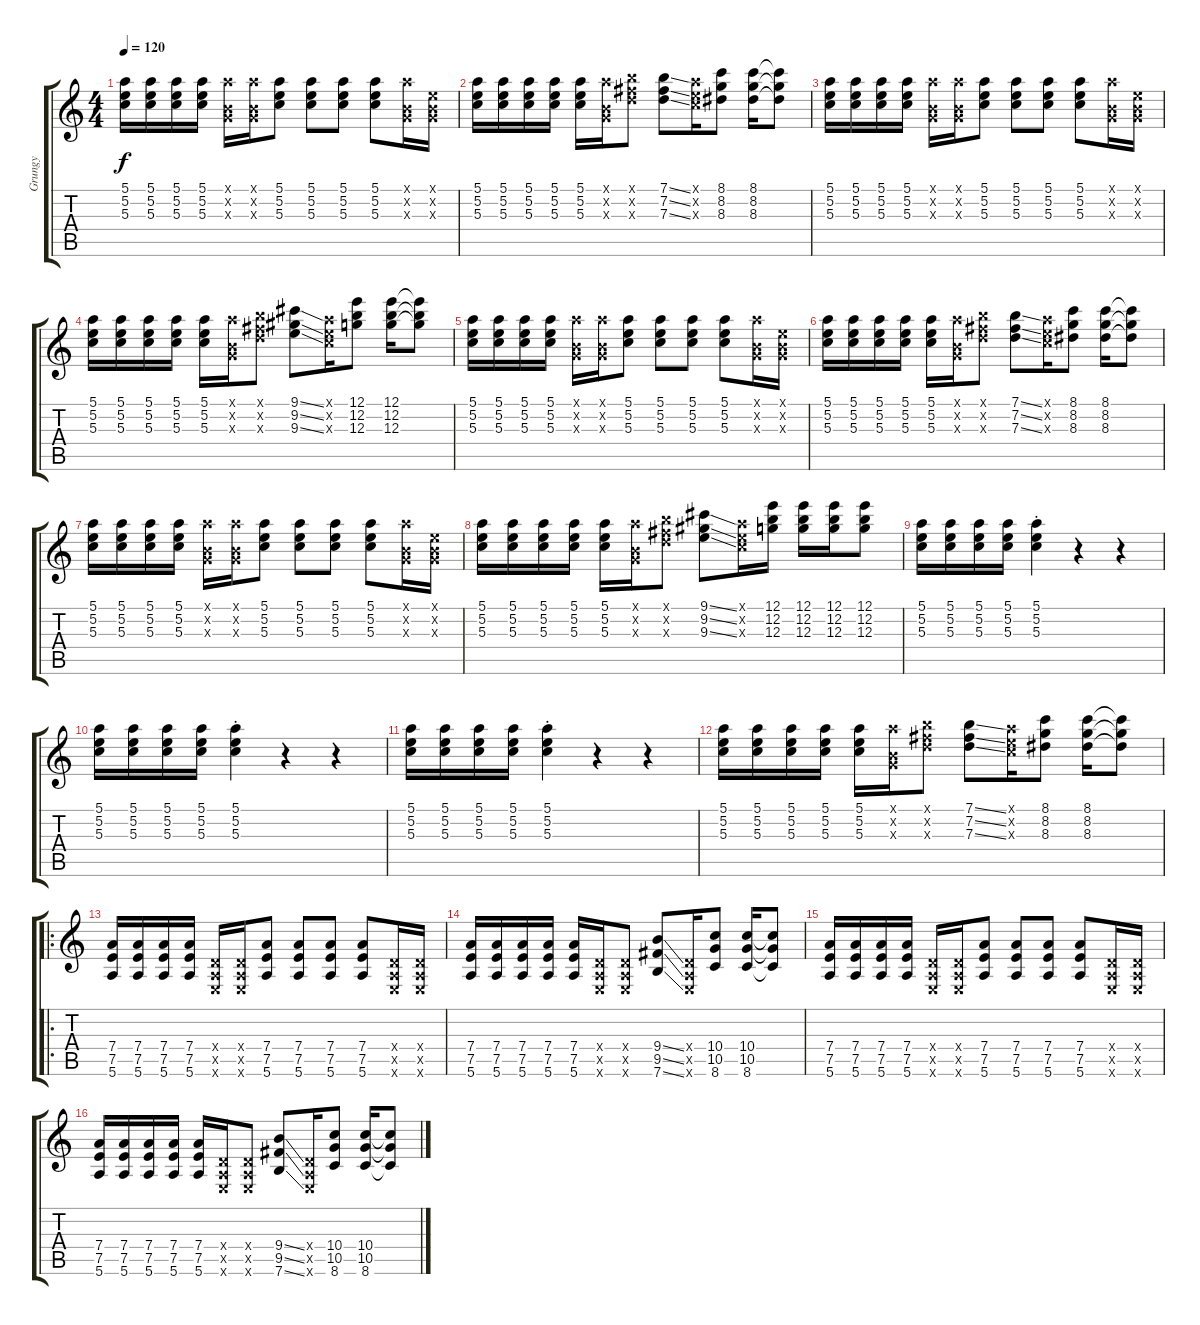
\track ("Grungy" "Grungy") {instrument overdrivenguitar}
\staff {score tabs}
\tuning (E4 B3 G3 D3 A2 E2) {hide}
\ts (4 4)
\tempo 120
\clef g2
\ks c
(5.1 5.2 5.3).16{dy f} (5.1 5.2 5.3).16 (5.1 5.2 5.3).16 (5.1 5.2 5.3).16 (5.1{x} 0.2{x} 0.3{x}).16 (5.1{x} 0.2{x} 0.3{x}).16 (5.1 5.2 5.3).8 (5.1 5.2 5.3).8 (5.1 5.2 5.3).8 (5.1 5.2 5.3).8 (5.1{x} 0.2{x} 0.3{x}).16 (0.1{x} 0.2{x} 0.3{x}).16 |
(5.1 5.2 5.3).16 (5.1 5.2 5.3).16 (5.1 5.2 5.3).16 (5.1 5.2 5.3).16 (5.1 5.2 5.3).16 (5.1{x} 0.2{x} 0.3{x}).16 (7.1{x} 7.2{x} 7.3{x}).8 (7.1{ss} 7.2{ss} 7.3{ss}).8 (5.1{x} 5.2{x} 5.3{x}).16 (8.1 8.2 8.3).8 (8.1 8.2 8.3).16 (8.1{t} 8.2{t} 8.3{t}).8 |
(5.1 5.2 5.3).16 (5.1 5.2 5.3).16 (5.1 5.2 5.3).16 (5.1 5.2 5.3).16 (5.1{x} 0.2{x} 0.3{x}).16 (5.1{x} 0.2{x} 0.3{x}).16 (5.1 5.2 5.3).8 (5.1 5.2 5.3).8 (5.1 5.2 5.3).8 (5.1 5.2 5.3).8 (5.1{x} 0.2{x} 0.3{x}).16 (0.1{x} 0.2{x} 0.3{x}).16 |
(5.1 5.2 5.3).16 (5.1 5.2 5.3).16 (5.1 5.2 5.3).16 (5.1 5.2 5.3).16 (5.1 5.2 5.3).16 (5.1{x} 0.2{x} 0.3{x}).16 (7.1{x} 7.2{x} 7.3{x}).8 (9.1{ss} 9.2{ss} 9.3{ss}).8 (5.1{x} 5.2{x} 5.3{x}).16 (12.1 12.2 12.3).8 (12.1 12.2 12.3).16 (12.1{t} 12.2{t} 12.3{t}).8 |
(5.1 5.2 5.3).16 (5.1 5.2 5.3).16 (5.1 5.2 5.3).16 (5.1 5.2 5.3).16 (5.1{x} 0.2{x} 0.3{x}).16 (5.1{x} 0.2{x} 0.3{x}).16 (5.1 5.2 5.3).8 (5.1 5.2 5.3).8 (5.1 5.2 5.3).8 (5.1 5.2 5.3).8 (5.1{x} 0.2{x} 0.3{x}).16 (0.1{x} 0.2{x} 0.3{x}).16 |
(5.1 5.2 5.3).16 (5.1 5.2 5.3).16 (5.1 5.2 5.3).16 (5.1 5.2 5.3).16 (5.1 5.2 5.3).16 (5.1{x} 0.2{x} 0.3{x}).16 (7.1{x} 7.2{x} 7.3{x}).8 (7.1{ss} 7.2{ss} 7.3{ss}).8 (5.1{x} 5.2{x} 5.3{x}).16 (8.1 8.2 8.3).8 (8.1 8.2 8.3).16 (8.1{t} 8.2{t} 8.3{t}).8 |
(5.1 5.2 5.3).16 (5.1 5.2 5.3).16 (5.1 5.2 5.3).16 (5.1 5.2 5.3).16 (5.1{x} 0.2{x} 0.3{x}).16 (5.1{x} 0.2{x} 0.3{x}).16 (5.1 5.2 5.3).8 (5.1 5.2 5.3).8 (5.1 5.2 5.3).8 (5.1 5.2 5.3).8 (5.1{x} 0.2{x} 0.3{x}).16 (0.1{x} 0.2{x} 0.3{x}).16 |
(5.1 5.2 5.3).16 (5.1 5.2 5.3).16 (5.1 5.2 5.3).16 (5.1 5.2 5.3).16 (5.1 5.2 5.3).16 (5.1{x} 0.2{x} 0.3{x}).16 (7.1{x} 7.2{x} 7.3{x}).8 (9.1{ss} 9.2{ss} 9.3{ss}).8 (5.1{x} 5.2{x} 5.3{x}).16 (12.1 12.2 12.3).16 (12.1 12.2 12.3).16 (12.1 12.2 12.3).16 (12.1 12.2 12.3).8 |
(5.1 5.2 5.3).16 (5.1 5.2 5.3).16 (5.1 5.2 5.3).16 (5.1 5.2 5.3).16 (5.1{st} 5.2{st} 5.3{st}).4 r.4 r.4 |
(5.1 5.2 5.3).16 (5.1 5.2 5.3).16 (5.1 5.2 5.3).16 (5.1 5.2 5.3).16 (5.1{st} 5.2{st} 5.3{st}).4 r.4 r.4 |
(5.1 5.2 5.3).16 (5.1 5.2 5.3).16 (5.1 5.2 5.3).16 (5.1 5.2 5.3).16 (5.1{st} 5.2{st} 5.3{st}).4 r.4 r.4 |
(5.1 5.2 5.3).16 (5.1 5.2 5.3).16 (5.1 5.2 5.3).16 (5.1 5.2 5.3).16 (5.1 5.2 5.3).16 (5.1{x} 0.2{x} 0.3{x}).16 (7.1{x} 7.2{x} 7.3{x}).8 (7.1{ss} 7.2{ss} 7.3{ss}).8 (5.1{x} 5.2{x} 5.3{x}).16 (8.1 8.2 8.3).8 (8.1 8.2 8.3).16 (8.1{t} 8.2{t} 8.3{t}).8 |
\ro
(7.4 7.5 5.6).16 (7.4 7.5 5.6).16 (7.4 7.5 5.6).16 (7.4 7.5 5.6).16 (0.4{x} 0.5{x} 0.6{x}).16 (0.4{x} 0.5{x} 0.6{x}).16 (7.4 7.5 5.6).8 (7.4 7.5 5.6).8 (7.4 7.5 5.6).8 (7.4 7.5 5.6).8 (0.4{x} 0.5{x} 0.6{x}).16 (0.4{x} 0.5{x} 0.6{x}).16 |
(7.4 7.5 5.6).16 (7.4 7.5 5.6).16 (7.4 7.5 5.6).16 (7.4 7.5 5.6).16 (7.4 7.5 5.6).16 (0.4{x} 0.5{x} 0.6{x}).16 (0.4{x} 0.5{x} 0.6{x}).8 (9.4{ss} 9.5{ss} 7.6{ss}).8 (0.4{x} 0.5{x} 0.6{x}).16 (10.4 10.5 8.6).8 (10.4 10.5 8.6).16 (10.4{t} 10.5{t} 8.6{t}).8 |
(7.4 7.5 5.6).16 (7.4 7.5 5.6).16 (7.4 7.5 5.6).16 (7.4 7.5 5.6).16 (0.4{x} 0.5{x} 0.6{x}).16 (0.4{x} 0.5{x} 0.6{x}).16 (7.4 7.5 5.6).8 (7.4 7.5 5.6).8 (7.4 7.5 5.6).8 (7.4 7.5 5.6).8 (0.4{x} 0.5{x} 0.6{x}).16 (0.4{x} 0.5{x} 0.6{x}).16 |
(7.4 7.5 5.6).16 (7.4 7.5 5.6).16 (7.4 7.5 5.6).16 (7.4 7.5 5.6).16 (7.4 7.5 5.6).16 (0.4{x} 0.5{x} 0.6{x}).16 (0.4{x} 0.5{x} 0.6{x}).8 (9.4{ss} 9.5{ss} 7.6{ss}).8 (0.4{x} 0.5{x} 0.6{x}).16 (10.4 10.5 8.6).8 (10.4 10.5 8.6).16 (10.4{t} 10.5{t} 8.6{t}).8
